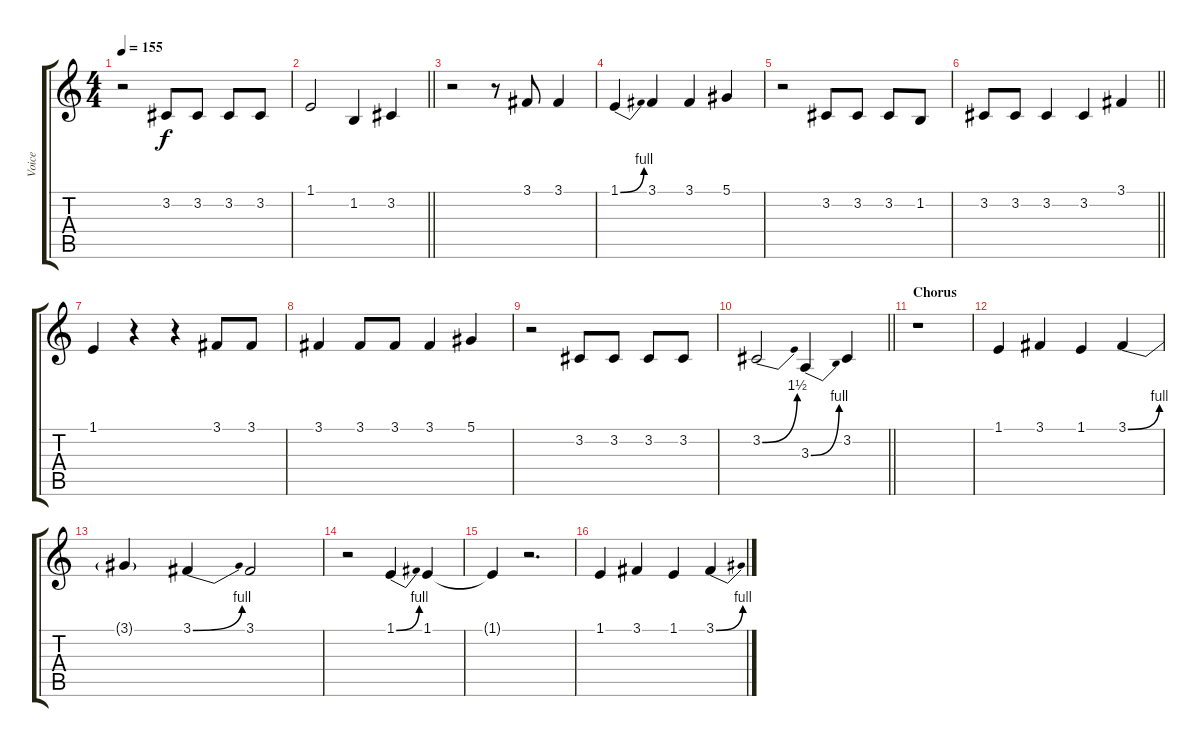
\track ("Voice" "Voice") {instrument clarinet}
\staff {score tabs}
\tuning (Eb4 Bb3 Gb3 Db3 Ab2 Eb2) {hide}
\ts (4 4)
\tempo 155
\clef g2
\ks c
r.2{dy f} 3.2.8 3.2.8 3.2.8 3.2.8 |
\barLineRight lightlight
1.1.2 1.2.4 3.2.4 |
r.2 r.8 3.1.8 3.1.4 |
1.1{be (bend 0 0 60 4)}.4 3.1.4 3.1.4 5.1.4 |
r.2 3.2.8 3.2.8 3.2.8 1.2.8 |
\barLineRight lightlight
3.2.8 3.2.8 3.2.4 3.2.4 3.1.4 |
1.1.4 r.4 r.4 3.1.8 3.1.8 |
3.1.4 3.1.8 3.1.8 3.1.4 5.1.4 |
r.2 3.2.8 3.2.8 3.2.8 3.2.8 |
\barLineRight lightlight
3.2{be (bend 0 0 60 6)}.2 3.3{be (bend 0 0 60 4)}.4 3.2.4 |
\section ("" "Chorus")
r.1 |
1.1.4 3.1.4 1.1.4 3.1{be (bend 0 0 60 4)}.4 |
3.1{t}.4 3.1{be (bend 0 0 60 4)}.4 3.1.2 |
r.2 1.1{be (bend 0 0 60 4)}.4 1.1.4 |
1.1{t}.4 r.2{d} |
1.1.4 3.1.4 1.1.4 3.1{be (bend 0 0 60 4)}.4
